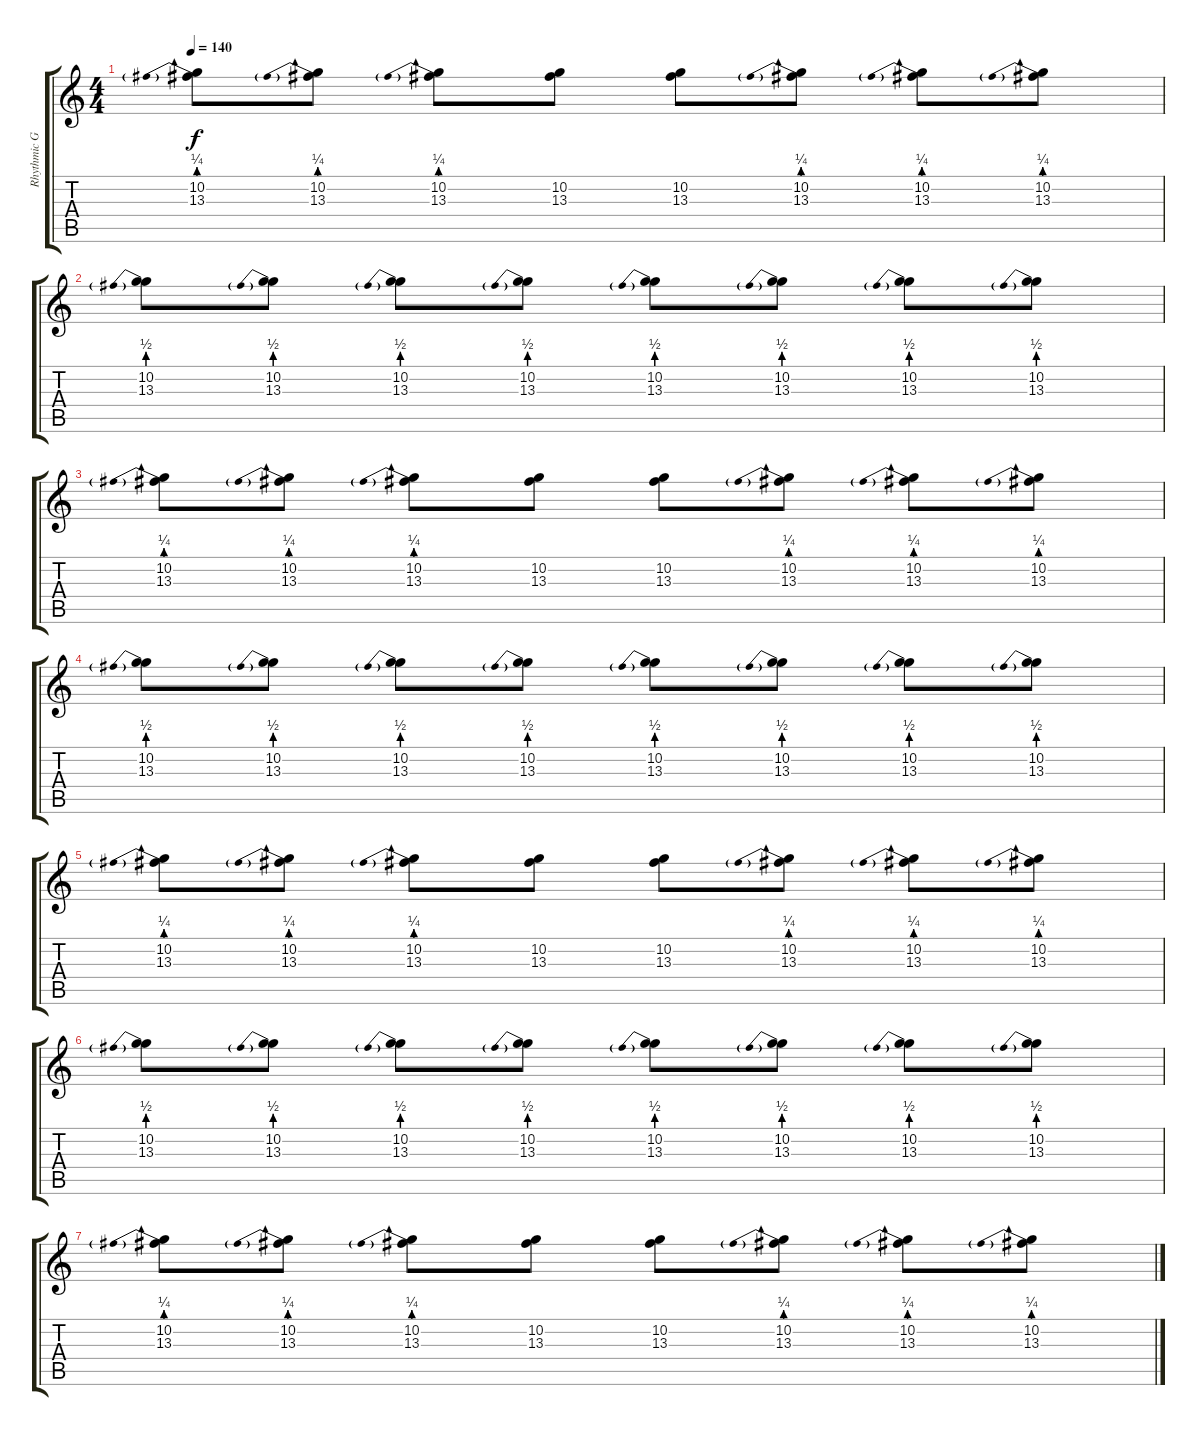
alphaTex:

\track ("Rhythmic Guitar (Drop C)" "Rhythmic G") {instrument distortionguitar}
\staff {score tabs}
\tuning (D4 A3 F3 C3 G2 C2) {hide}
\ts (4 4)
\tempo 140
\clef g2
\ks c
(10.2 13.3{be (prebend 0 1 60 1)}).8{dy f} (10.2 13.3{be (prebend 0 1 60 1)}).8 (10.2 13.3{be (prebend 0 1 60 1)}).8 (10.2 13.3).8 (10.2 13.3).8 (10.2 13.3{be (prebend 0 1 60 1)}).8 (10.2 13.3{be (prebend 0 1 60 1)}).8 (10.2 13.3{be (prebend 0 1 60 1)}).8 |
(10.2 13.3{be (prebend 0 2 60 2)}).8 (10.2 13.3{be (prebend 0 2 60 2)}).8 (10.2 13.3{be (prebend 0 2 60 2)}).8 (10.2 13.3{be (prebend 0 2 60 2)}).8 (10.2 13.3{be (prebend 0 2 60 2)}).8 (10.2 13.3{be (prebend 0 2 60 2)}).8 (10.2 13.3{be (prebend 0 2 60 2)}).8 (10.2 13.3{be (prebend 0 2 60 2)}).8 |
(10.2 13.3{be (prebend 0 1 60 1)}).8 (10.2 13.3{be (prebend 0 1 60 1)}).8 (10.2 13.3{be (prebend 0 1 60 1)}).8 (10.2 13.3).8 (10.2 13.3).8 (10.2 13.3{be (prebend 0 1 60 1)}).8 (10.2 13.3{be (prebend 0 1 60 1)}).8 (10.2 13.3{be (prebend 0 1 60 1)}).8 |
(10.2 13.3{be (prebend 0 2 60 2)}).8 (10.2 13.3{be (prebend 0 2 60 2)}).8 (10.2 13.3{be (prebend 0 2 60 2)}).8 (10.2 13.3{be (prebend 0 2 60 2)}).8 (10.2 13.3{be (prebend 0 2 60 2)}).8 (10.2 13.3{be (prebend 0 2 60 2)}).8 (10.2 13.3{be (prebend 0 2 60 2)}).8 (10.2 13.3{be (prebend 0 2 60 2)}).8 |
(10.2 13.3{be (prebend 0 1 60 1)}).8 (10.2 13.3{be (prebend 0 1 60 1)}).8 (10.2 13.3{be (prebend 0 1 60 1)}).8 (10.2 13.3).8 (10.2 13.3).8 (10.2 13.3{be (prebend 0 1 60 1)}).8 (10.2 13.3{be (prebend 0 1 60 1)}).8 (10.2 13.3{be (prebend 0 1 60 1)}).8 |
(10.2 13.3{be (prebend 0 2 60 2)}).8 (10.2 13.3{be (prebend 0 2 60 2)}).8 (10.2 13.3{be (prebend 0 2 60 2)}).8 (10.2 13.3{be (prebend 0 2 60 2)}).8 (10.2 13.3{be (prebend 0 2 60 2)}).8 (10.2 13.3{be (prebend 0 2 60 2)}).8 (10.2 13.3{be (prebend 0 2 60 2)}).8 (10.2 13.3{be (prebend 0 2 60 2)}).8 |
(10.2 13.3{be (prebend 0 1 60 1)}).8 (10.2 13.3{be (prebend 0 1 60 1)}).8 (10.2 13.3{be (prebend 0 1 60 1)}).8 (10.2 13.3).8 (10.2 13.3).8 (10.2 13.3{be (prebend 0 1 60 1)}).8 (10.2 13.3{be (prebend 0 1 60 1)}).8 (10.2 13.3{be (prebend 0 1 60 1)}).8
